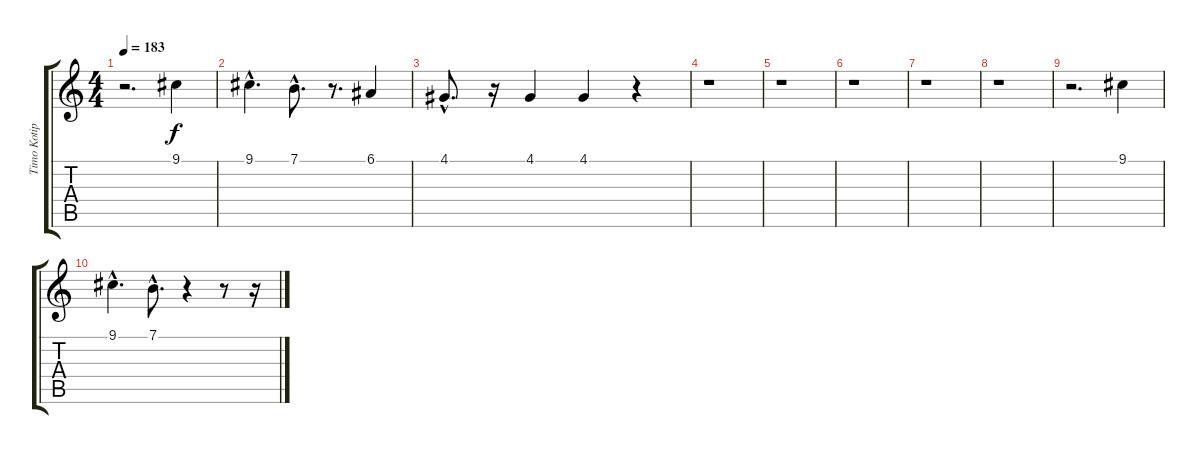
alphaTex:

\track ("Timo Kotipelto" "Timo Kotip") {instrument lead3calliope}
\staff {score tabs}
\tuning (E4 B3 G3 D3 A2 E2) {hide}
\ts (4 4)
\tempo 183
\clef g2
\ks c
r.2{d dy f} 9.1.4 |
9.1{hac}.4{d} 7.1{hac}.8{d volume 15} r.8{d} 6.1.4{volume 15} |
4.1{hac}.8{d volume 14} r.16 4.1.4{volume 14} 4.1.4{volume 13} r.4 |
r.1 |
r.1 |
r.1 |
r.1 |
r.1 |
r.2{d} 9.1.4{volume 2} |
9.1{hac}.4{d volume 2} 7.1{hac}.8{d volume 1} r.4 r.8 r.16
